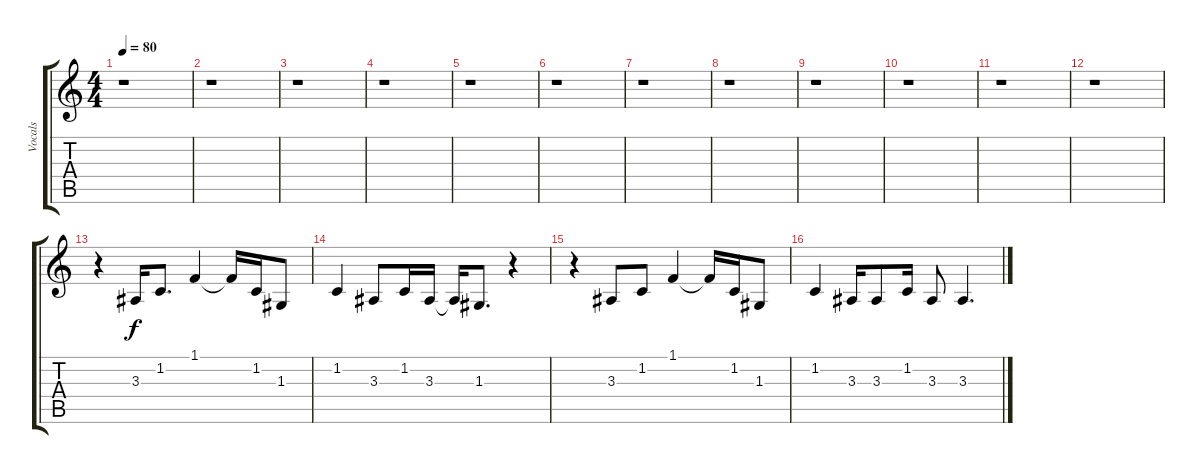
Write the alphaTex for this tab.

\track ("Vocals" "Vocals") {instrument synthvoice}
\staff {score tabs}
\tuning (E4 B3 G3 D3 A2 E2) {hide}
\ts (4 4)
\tempo 80
\clef g2
\ks c
r.1{dy f instrument synthvoice} |
r.1 |
r.1 |
r.1 |
r.1 |
r.1 |
r.1 |
r.1 |
r.1 |
r.1 |
r.1 |
r.1 |
r.4 3.3.16 1.2.8{d} 1.1.4 1.1{t}.16 1.2.16 1.3.8 |
1.2.4 3.3.8 1.2.16 3.3.16 3.3{t}.16 1.3.8{d} r.4 |
r.4 3.3.8 1.2.8 1.1.4 1.1{t}.16 1.2.16 1.3.8 |
1.2.4 3.3.16 3.3.8 1.2.16 3.3.8 3.3.4{d}
